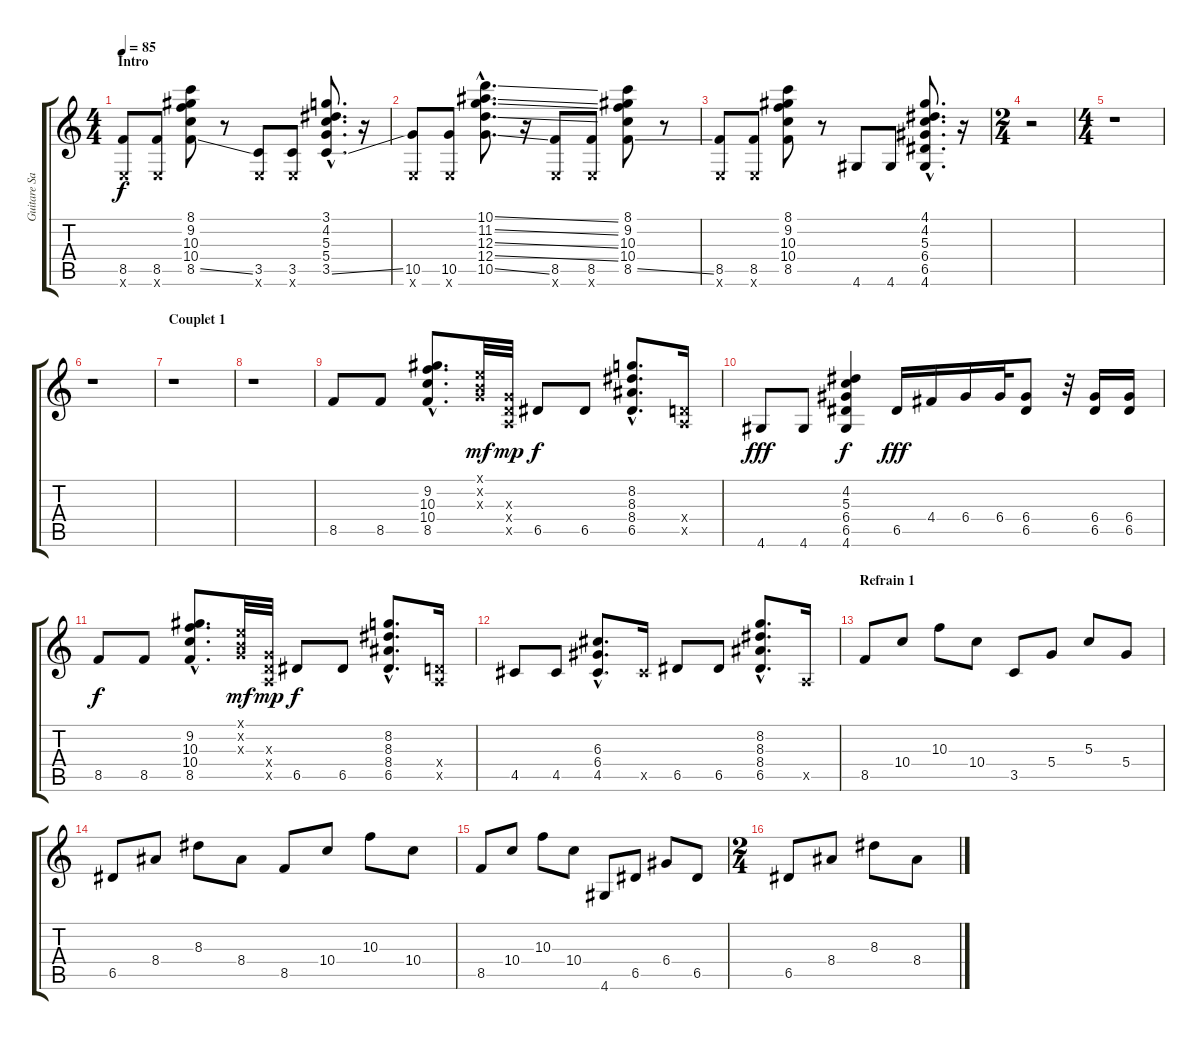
\track ("Guitare Saturé" "Guitare Sa") {instrument overdrivenguitar}
\staff {score tabs}
\tuning (E4 B3 G3 D3 A2 E2) {hide}
\ts (4 4)
\section ("" "Intro")
\tempo 85
\clef g2
\ks c
(8.5 0.6{x}).8{dy f instrument overdrivenguitar} (8.5 0.6{x}).8 (8.1 9.2 10.3 10.4 8.5{ss}).8 r.8 (3.5 0.6{x}).8 (3.5 0.6{x}).8 (3.1{hac} 4.2{hac} 5.3{hac} 5.4{hac} 3.5{ss hac}).8{d} r.16 |
(10.5 0.6{x}).8 (10.5 0.6{x}).8 (10.1{ss hac} 11.2{ss hac} 12.3{ss hac} 12.4{ss hac} 10.5{ss hac}).8{d} r.16 (8.5 0.6{x}).8 (8.5 0.6{x}).8 (8.1 9.2 10.3 10.4 8.5{ss}).8 r.8 |
(8.5 0.6{x}).8 (8.5 0.6{x}).8 (8.1 9.2 10.3 10.4 8.5).8 r.8 4.6.8 4.6.8 (4.1{hac} 4.2{hac} 5.3{hac} 6.4{hac} 6.5{hac} 4.6{hac}).8{d} r.16 |
\ts (2 4)
r.2 |
\ts (4 4)
r.1 |
r.1 |
\section ("" "Couplet 1")
r.1 |
r.1 |
8.5.8 8.5.8 (9.2{hac} 10.3{hac} 10.4{hac} 8.5{hac}).8{d} (0.1{x} 0.2{x} 0.3{x}).32{dy mf} (0.3{x} 0.4{x} 0.5{x}).32{dy mp} 6.5.8{dy f} 6.5.8 (8.2{hac} 8.3{hac} 8.4{hac} 6.5{hac}).8{d} (0.4{x} 0.5{x}).16 |
4.6.8{dy fff} 4.6.8 (4.2 5.3 6.4 6.5 4.6).4{dy f} 6.5.16{dy fff} 4.4.16 6.4.16 6.4.32 (6.4 6.5).8 r.32 (6.4 6.5).16 (6.4 6.5).16 |
8.5.8{dy f} 8.5.8 (9.2{hac} 10.3{hac} 10.4{hac} 8.5{hac}).8{d} (0.1{x} 0.2{x} 0.3{x}).32{dy mf} (0.3{x} 0.4{x} 0.5{x}).32{dy mp} 6.5.8{dy f} 6.5.8 (8.2{hac} 8.3{hac} 8.4{hac} 6.5{hac}).8{d} (0.4{x} 0.5{x}).16 |
4.5.8 4.5.8 (6.3{hac} 6.4{hac} 4.5{hac}).8{d} 4.5{x}.16 6.5.8 6.5.8 (8.2{hac} 8.3{hac} 8.4{hac} 6.5{hac}).8{d} 0.5{x}.16 |
\section ("" "Refrain 1")
8.5.8 10.4.8 10.3.8 10.4.8 3.5.8 5.4.8 5.3.8 5.4.8 |
6.5.8 8.4.8 8.3.8 8.4.8 8.5.8 10.4.8 10.3.8 10.4.8 |
8.5.8 10.4.8 10.3.8 10.4.8 4.6.8 6.5.8 6.4.8 6.5.8 |
\ts (2 4)
6.5.8 8.4.8 8.3.8 8.4.8
